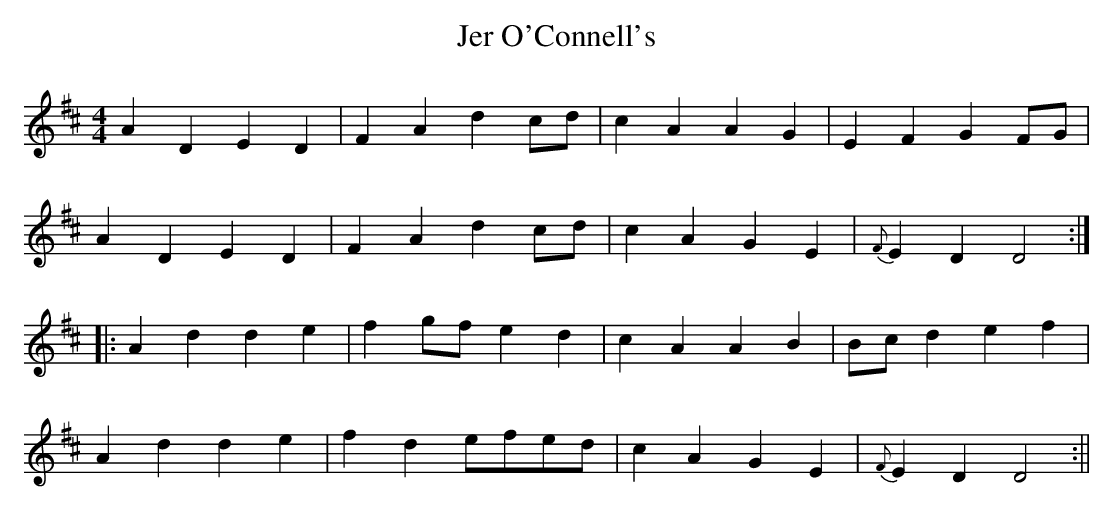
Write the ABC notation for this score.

X:1
T:Jer O'Connell's
M:4/4
L:1/4
K:D
ADED | FAdc/d/ | cAAG | EFGF/G/ |
ADED | FAdc/d/ | cAGE | {F} EDD2 :|
|:Adde | fg/f/ed | cAAB | B/c/def |
Adde | fd e/f/e/d/ | cAGE | {F}ED D2 :||
